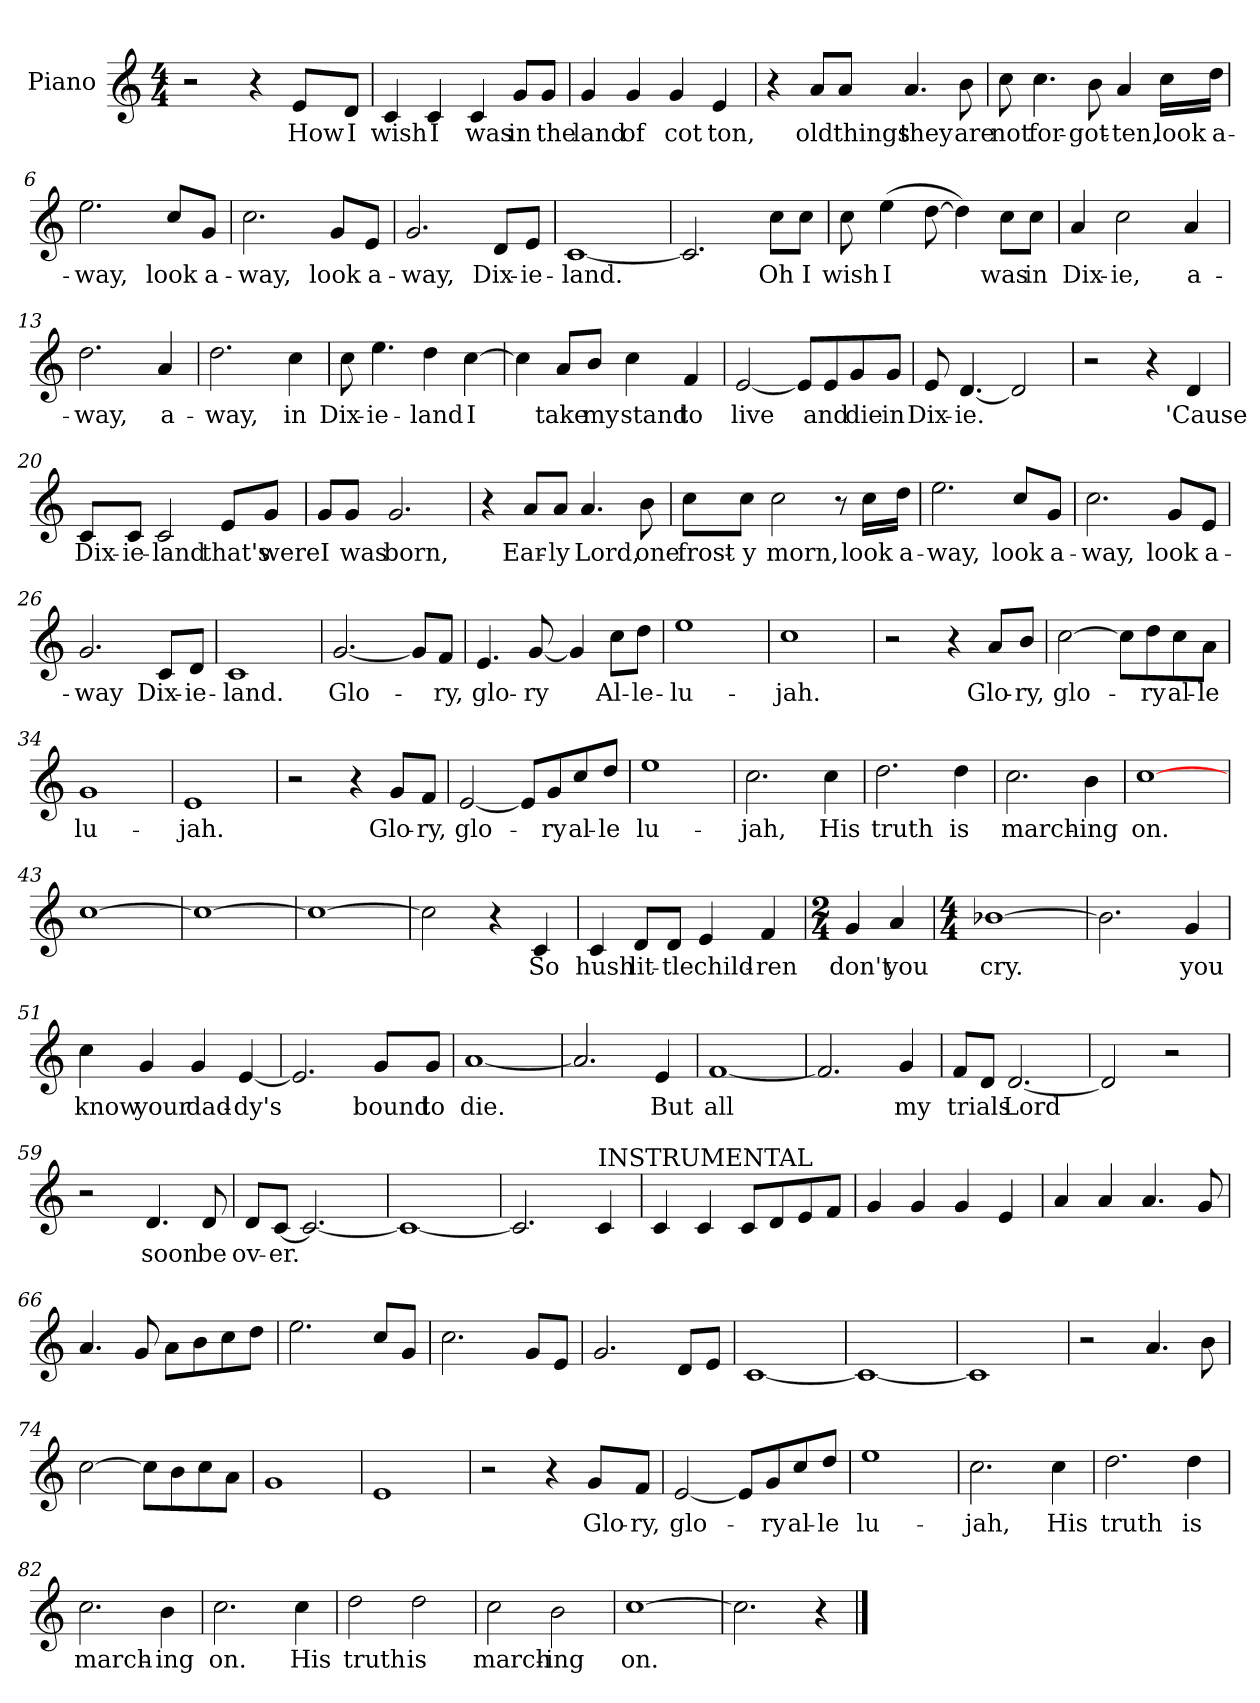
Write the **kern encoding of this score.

**kern	**text
*part1	*part1
*staff1	*staff1
*I"Piano	*
*I'Pno.	*
*clefG2	*
*k[]	*
*C:	*
*M4/4	*
=1	=1
2r	.
4r	.
8e/L	How
8d/J	I
=2	=2
4c/	wish
4c/	I
4c/	was
8g/L	in
8g/J	the
=3	=3
4g/	land
4g/	of
4g/	cot
4e/	ton,
=4	=4
4r	.
8a/L	old
8a/J	things
4.a/	they
8b\	are
!!LO:LB:g=z
=5	=5
8cc\	not
4.cc\	for-
8b\	-got-
4a/	-ten,
16cc\LL	look
16dd\JJ	a-
=6	=6
2.ee\	-way,
8cc/L	look
8g/J	a-
=7	=7
2.cc\	-way,
8g/L	look
8e/J	a-
=8	=8
2.g/	-way,
8d/L	Dix-
8e/J	-ie-
=9	=9
[1c	-land.
!!LO:LB:g=z
=10	=10
2.c/]	.
8cc\L	Oh
8cc\J	I
=11	=11
8cc\	wish
(4ee\	I
[8dd\	.
4dd\])	.
8cc\L	was
8cc\J	in
=12	=12
4a/	Dix-
2cc\	-ie,
4a/	a-
=13	=13
2.dd\	-way,
4a/	a-
=14	=14
2.dd\	-way,
4cc\	in
=15	=15
8cc\	Dix-
4.ee\	-ie-
4dd\	-land
[4cc\	I
!!LO:LB:g=z
=16	=16
4cc\]	.
8a/L	take
8b/J	my
4cc\	stand
4f/	to
=17	=17
[2e/	live
8e/L]	.
8e/	and
8g/	die
8g/J	in
=18	=18
8e/	Dix-
[4.d/	-ie.
2d/]	.
=19	=19
2r	.
4r	.
4d/	'Cause
!!LO:LB:g=z
=20	=20
8c/L	Dix-
8c/J	-ie-
2c/	-land
8e/L	that's
8g/J	were
=21	=21
8g/L	I
8g/J	was
2.g/	born,
=22	=22
4r	.
8a/L	Ear-
8a/J	-ly
4.a/	Lord,
8b\	one
!!LO:LB:g=z
=23	=23
8cc\L	frost-
8cc\J	-y
2cc\	morn,
8r	.
16cc\LL	look
16dd\JJ	a-
=24	=24
2.ee\	-way,
8cc/L	look
8g/J	a-
=25	=25
2.cc\	-way,
8g/L	look
8e/J	a-
=26	=26
2.g/	-way
8c/L	Dix-
8d/J	-ie-
=27	=27
1c	-land.
!!LO:LB:g=z
=28	=28
[2.g/	Glo-
8g/L]	.
8f/J	-ry,
=29	=29
4.e/	glo-
[8g/	-ry
4g/]	.
8cc\L	Al-
8dd\J	-le-
=30	=30
1ee	-lu-
=31	=31
1cc	-jah.
=32	=32
2r	.
4r	.
8a/L	Glo-
8b/J	-ry,
=33	=33
[2cc\	glo-
8cc\L]	.
8dd\	-ry
8cc\	al-
8a\J	-le
=34	=34
1g	lu-
=35	=35
1e	-jah.
!!LO:LB:g=z
=36	=36
2r	.
4r	.
8g/L	Glo-
8f/J	-ry,
=37	=37
[2e/	glo-
8e/L]	.
8g/	-ry
8cc/	al-
8dd/J	-le
=38	=38
1ee	lu-
=39	=39
2.cc\	-jah,
4cc\	His
=40	=40
2.dd\	truth
4dd\	is
=41	=41
2.cc\	march-
4b\	-ing
=42	=42
[1cc	on.
=43	=43
[1cc	.
=44	=44
1cc_	.
!!LO:PB:g=z
=45	=45
1cc_	.
=46	=46
2cc\]	.
4r	.
4c/	So
=47	=47
4c/	hush
8d/L	lit-
8d/J	-tle
4e/	child-
4f/	-ren
=48	=48
*M2/4	*
4g/	don't
4a/	you
=49	=49
*M4/4	*
[1b-X	cry.
=50	=50
2.b-\]	.
4g/	you
!!LO:LB:g=z
=51	=51
4cc\	know
4g/	your
4g/	dad-
[4e/	-dy's
=52	=52
2.e/]	.
8g/L	bound
8g/J	to
=53	=53
[1a	die.
=54	=54
2.a/]	.
4e/	But
=55	=55
[1f	all
=56	=56
2.f/]	.
4g/	my
=57	=57
8f/L	trials
8d/J	.
[2.d/	Lord
!!LO:LB:g=z
=58	=58
2d/]	.
2r	.
=59	=59
2r	.
4.d/	soon
8d/	be
=60	=60
8d/L	ov-
[8c/J	-er.
2.c/_	.
=61	=61
1c_	.
=62	=62
2.c/]	.
!LO:TX:a:t=INSTRUMENTAL	!
4c/	.
=63	=63
4c/	.
4c/	.
8c/L	.
8d/	.
8e/	.
8f/J	.
=64	=64
4g/	.
4g/	.
4g/	.
4e/	.
=65	=65
4a/	.
4a/	.
4.a/	.
8g/	.
!!LO:LB:g=z
=66	=66
4.a/	.
8g/	.
8a\L	.
8b\	.
8cc\	.
8dd\J	.
=67	=67
2.ee\	.
8cc/L	.
8g/J	.
=68	=68
2.cc\	.
8g/L	.
8e/J	.
=69	=69
2.g/	.
8d/L	.
8e/J	.
=70	=70
[1c	.
=71	=71
1c_	.
=72	=72
1c]	.
=73	=73
2r	.
4.a/	.
8b\	.
=74	=74
[2cc\	.
8cc\L]	.
8b\	.
8cc\	.
8a\J	.
=75	=75
1g	.
!!LO:LB:g=z
=76	=76
1e	.
=77	=77
2r	.
4r	.
8g/L	Glo-
8f/J	-ry,
=78	=78
[2e/	glo-
8e/L]	.
8g/	-ry
8cc/	al-
8dd/J	-le
=79	=79
1ee	lu-
=80	=80
2.cc\	-jah,
4cc\	His
=81	=81
2.dd\	truth
4dd\	is
=82	=82
2.cc\	march-
4b\	-ing
=83	=83
2.cc\	on.
4cc\	His
!!LO:LB:g=z
=84	=84
2dd\	truth
2dd\	is
=85	=85
2cc\	march-
2b\	-ing
=86	=86
[1cc	on.
=87	=87
2.cc\]	.
4r	.
==	==
*-	*-
